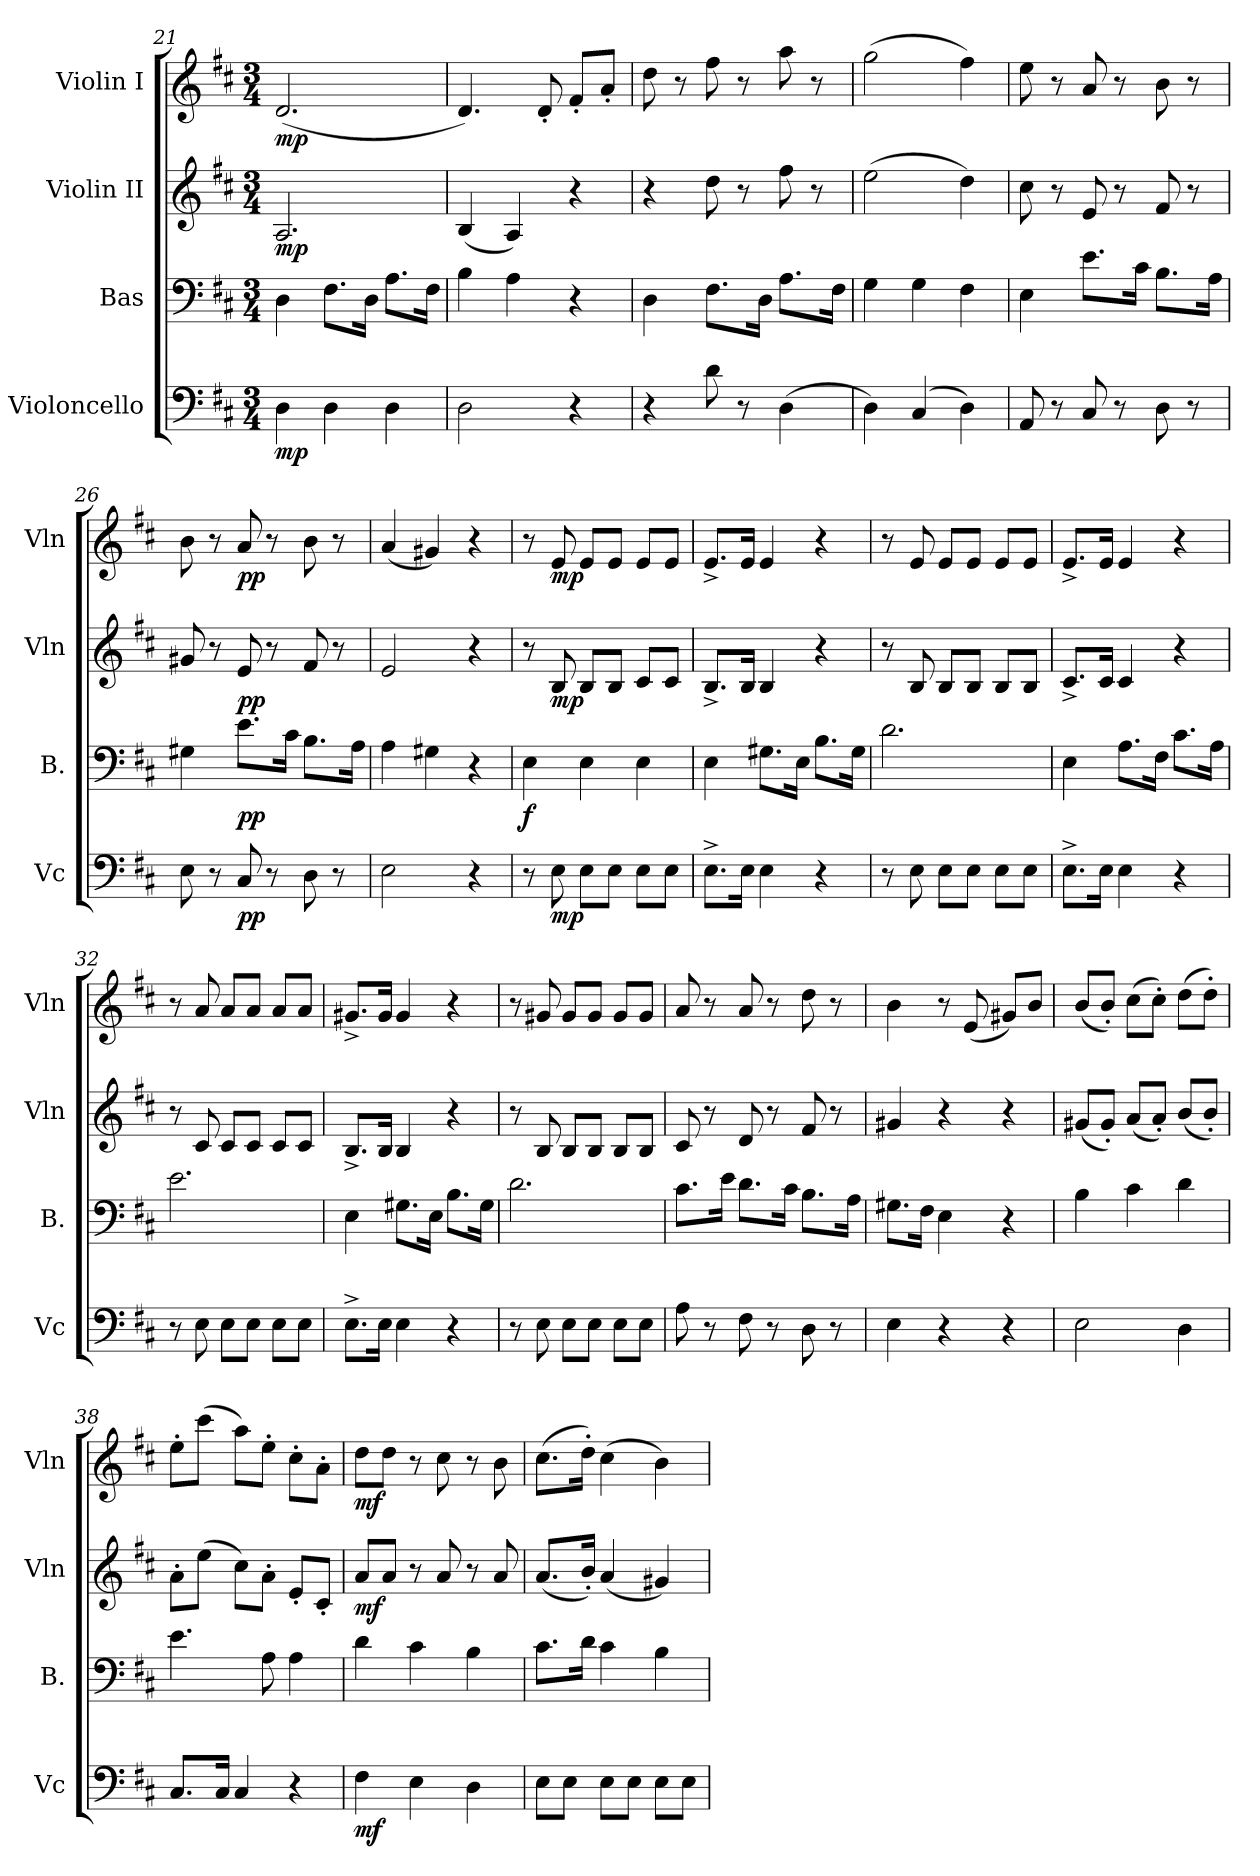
**kern	**dynam	**kern	**dynam	**kern	**dynam	**kern	**dynam
*part4	*part4	*part3	*part3	*part2	*part2	*part1	*part1
*staff4	*staff4	*staff3	*staff3	*staff2	*staff2	*staff1	*staff1
*I"Violoncello	*	*I"Bas	*	*I"Violin II	*	*I"Violin I	*
*I'Vc	*	*I'B.	*	*I'Vln	*	*I'Vln	*
*clefF4	*	*clefF4	*	*clefG2	*	*clefG2	*
*k[f#c#]	*	*k[f#c#]	*	*k[f#c#]	*	*k[f#c#]	*
*M3/4	*	*M3/4	*	*M3/4	*	*M3/4	*
=21	=21	=21	=21	=21	=21	=21	=21
!	!LO:DY:b	!	!	!	!LO:DY:b	!	!LO:DY:b
4D\	mp	4D\	.	2.A/	mp	(2.d/	mp
4D\	.	8.F#\L	.	.	.	.	.
.	.	16D\Jk	.	.	.	.	.
4D\	.	8.A\L	.	.	.	.	.
.	.	16F#\Jk	.	.	.	.	.
=22	=22	=22	=22	=22	=22	=22	=22
2D\	.	4B\	.	(4B/	.	4.d/)	.
.	.	4A\	.	4A/)	.	.	.
.	.	.	.	.	.	8d'/	.
4r	.	4r	.	4r	.	8f#'/L	.
.	.	.	.	.	.	8a'/J	.
=23	=23	=23	=23	=23	=23	=23	=23
4r	.	4D\	.	4r	.	8dd\	.
.	.	.	.	.	.	8r	.
8d\	.	8.F#\L	.	8dd\	.	8ff#\	.
8r	.	.	.	8r	.	8r	.
.	.	16D\Jk	.	.	.	.	.
(4D\	.	8.A\L	.	8ff#\	.	8aa\	.
.	.	.	.	8r	.	8r	.
.	.	16F#\Jk	.	.	.	.	.
!!LO:LB:g=z
=24	=24	=24	=24	=24	=24	=24	=24
4D\)	.	4G\	.	(2ee\	.	(2gg\	.
(4C#/	.	4G\	.	.	.	.	.
4D\)	.	4F#\	.	4dd\)	.	4ff#\)	.
=25	=25	=25	=25	=25	=25	=25	=25
8AA/	.	4E\	.	8cc#\	.	8ee\	.
8r	.	.	.	8r	.	8r	.
8C#/	.	8.e\L	.	8e/	.	8a/	.
8r	.	.	.	8r	.	8r	.
.	.	16c#\Jk	.	.	.	.	.
8D\	.	8.B\L	.	8f#/	.	8b\	.
8r	.	.	.	8r	.	8r	.
.	.	16A\Jk	.	.	.	.	.
=26	=26	=26	=26	=26	=26	=26	=26
8E\	.	4G#X\	.	8g#X/	.	8b\	.
8r	.	.	.	8r	.	8r	.
!	!LO:DY:b	!	!LO:DY:b	!	!LO:DY:b	!	!LO:DY:b
8C#/	pp	8.e\L	pp	8e/	pp	8a/	pp
8r	.	.	.	8r	.	8r	.
.	.	16c#\Jk	.	.	.	.	.
8D\	.	8.B\L	.	8f#/	.	8b\	.
8r	.	.	.	8r	.	8r	.
.	.	16A\Jk	.	.	.	.	.
=27	=27	=27	=27	=27	=27	=27	=27
2E\	.	4A\	.	2e/	.	(4a/	.
.	.	4G#X\	.	.	.	4g#X/)	.
4r	.	4r	.	4r	.	4r	.
=28	=28	=28	=28	=28	=28	=28	=28
!	!	!	!LO:DY:b	!	!	!	!
8r	.	4E\	f	8r	.	8r	.
!	!LO:DY:b	!	!	!	!LO:DY:b	!	!LO:DY:b
8E\	mp	.	.	8B/	mp	8e/	mp
8E\L	.	4E\	.	8B/L	.	8e/L	.
8E\J	.	.	.	8B/J	.	8e/J	.
8E\L	.	4E\	.	8c#/L	.	8e/L	.
8E\J	.	.	.	8c#/J	.	8e/J	.
=29	=29	=29	=29	=29	=29	=29	=29
8.E^\L	.	4E\	.	8.B^/L	.	8.e^/L	.
16E\Jk	.	.	.	16B/Jk	.	16e/Jk	.
4E\	.	8.G#X\L	.	4B/	.	4e/	.
.	.	16E\Jk	.	.	.	.	.
4r	.	8.B\L	.	4r	.	4r	.
.	.	16G#\Jk	.	.	.	.	.
!!LO:LB:g=z
=30	=30	=30	=30	=30	=30	=30	=30
8r	.	2.d\	.	8r	.	8r	.
8E\	.	.	.	8B/	.	8e/	.
8E\L	.	.	.	8B/L	.	8e/L	.
8E\J	.	.	.	8B/J	.	8e/J	.
8E\L	.	.	.	8B/L	.	8e/L	.
8E\J	.	.	.	8B/J	.	8e/J	.
=31	=31	=31	=31	=31	=31	=31	=31
8.E^\L	.	4E\	.	8.c#^/L	.	8.e^/L	.
16E\Jk	.	.	.	16c#/Jk	.	16e/Jk	.
4E\	.	8.A\L	.	4c#/	.	4e/	.
.	.	16F#\Jk	.	.	.	.	.
4r	.	8.c#\L	.	4r	.	4r	.
.	.	16A\Jk	.	.	.	.	.
=32	=32	=32	=32	=32	=32	=32	=32
8r	.	2.e\	.	8r	.	8r	.
8E\	.	.	.	8c#/	.	8a/	.
8E\L	.	.	.	8c#/L	.	8a/L	.
8E\J	.	.	.	8c#/J	.	8a/J	.
8E\L	.	.	.	8c#/L	.	8a/L	.
8E\J	.	.	.	8c#/J	.	8a/J	.
=33	=33	=33	=33	=33	=33	=33	=33
8.E^\L	.	4E\	.	8.B^/L	.	8.g#X^/L	.
16E\Jk	.	.	.	16B/Jk	.	16g#/Jk	.
4E\	.	8.G#X\L	.	4B/	.	4g#/	.
.	.	16E\Jk	.	.	.	.	.
4r	.	8.B\L	.	4r	.	4r	.
.	.	16G#\Jk	.	.	.	.	.
!!LO:PB:g=z
=34	=34	=34	=34	=34	=34	=34	=34
8r	.	2.d\	.	8r	.	8r	.
8E\	.	.	.	8B/	.	8g#X/	.
8E\L	.	.	.	8B/L	.	8g#/L	.
8E\J	.	.	.	8B/J	.	8g#/J	.
8E\L	.	.	.	8B/L	.	8g#/L	.
8E\J	.	.	.	8B/J	.	8g#/J	.
=35	=35	=35	=35	=35	=35	=35	=35
8A\	.	8.c#\L	.	8c#/	.	8a/	.
8r	.	.	.	8r	.	8r	.
.	.	16e\Jk	.	.	.	.	.
8F#\	.	8.d\L	.	8d/	.	8a/	.
8r	.	.	.	8r	.	8r	.
.	.	16c#\Jk	.	.	.	.	.
8D\	.	8.B\L	.	8f#/	.	8dd\	.
8r	.	.	.	8r	.	8r	.
.	.	16A\Jk	.	.	.	.	.
=36	=36	=36	=36	=36	=36	=36	=36
4E\	.	8.G#X\L	.	4g#X/	.	4b\	.
.	.	16F#\Jk	.	.	.	.	.
4r	.	4E\	.	4r	.	8r	.
.	.	.	.	.	.	(8e/	.
4r	.	4r	.	4r	.	8g#X/L)	.
.	.	.	.	.	.	8b/J	.
=37	=37	=37	=37	=37	=37	=37	=37
2E\	.	4B\	.	(8g#X/L	.	(8b/L	.
.	.	.	.	8g#'/J)	.	8b'/J)	.
.	.	4c#\	.	(8a/L	.	(8cc#\L	.
.	.	.	.	8a'/J)	.	8cc#'\J)	.
4D\	.	4d\	.	(8b/L	.	(8dd\L	.
.	.	.	.	8b'/J)	.	8dd'\J)	.
=38	=38	=38	=38	=38	=38	=38	=38
8.C#/L	.	4.e\	.	8a'\L	.	8ee'\L	.
.	.	.	.	(8ee\J	.	(8ccc#\J	.
16C#/Jk	.	.	.	.	.	.	.
4C#/	.	.	.	8cc#\L)	.	8aa\L)	.
.	.	8A\	.	8a'\J	.	8ee'\J	.
4r	.	4A\	.	8e'/L	.	8cc#'\L	.
.	.	.	.	8c#'/J	.	8a'\J	.
!!LO:LB:g=z
=39	=39	=39	=39	=39	=39	=39	=39
!	!LO:DY:b	!	!	!	!LO:DY:b	!	!LO:DY:b
4F#\	mf	4d\	.	8a/L	mf	8dd\L	mf
.	.	.	.	8a/J	.	8dd\J	.
4E\	.	4c#\	.	8r	.	8r	.
.	.	.	.	8a/	.	8cc#\	.
4D\	.	4B\	.	8r	.	8r	.
.	.	.	.	8a/	.	8b\	.
=40	=40	=40	=40	=40	=40	=40	=40
8E\L	.	8.c#\L	.	(8.a/L	.	(8.cc#\L	.
8E\J	.	.	.	.	.	.	.
.	.	16d\Jk	.	16b'/Jk)	.	16dd'\Jk)	.
8E\L	.	4c#\	.	(4a/	.	(4cc#\	.
8E\J	.	.	.	.	.	.	.
8E\L	.	4B\	.	4g#X/)	.	4b\)	.
8E\J	.	.	.	.	.	.	.
=	=	=	=	=	=	=	=
*-	*-	*-	*-	*-	*-	*-	*-
